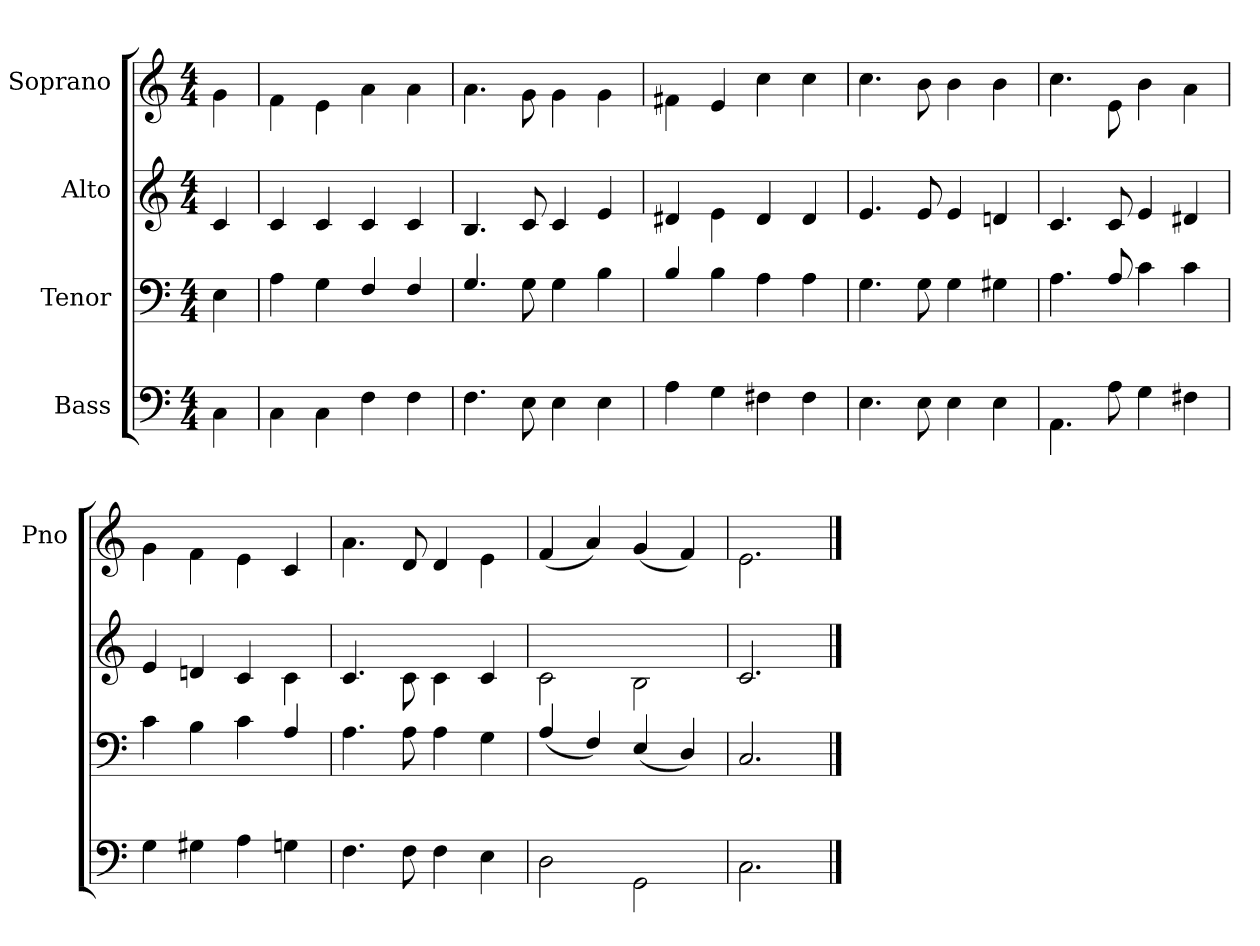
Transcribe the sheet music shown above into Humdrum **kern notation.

**kern	**kern	**kern	**kern
*part4	*part3	*part2	*part1
*staff4	*staff3	*staff2	*staff1
*I"Bass	*I"Tenor	*I"Alto	*I"Soprano
*	*	*	*I'Pno
*clefF4	*clefF4	*clefG2	*clefG2
*k[]	*k[]	*k[]	*k[]
*M4/4	*M4/4	*M4/4	*M4/4
=	=	=	=
4C\	4E\	4c/	4g\
=	=	=	=
4C\	4A\	4c/	4f\
4C\	4G\	4c/	4e\
4F\	4F/	4c/	4a\
4F\	4F/	4c/	4a\
=	=	=	=
4.F\	4.G/	4.B/	4.a\
8E\	8G\	8c/	8g\
4E\	4G\	4c/	4g\
4E\	4B\	4e/	4g\
=	=	=	=
4A\	4B/	4d#X/	4f#X\
4G\	4B\	4e\	4e/
4F#X\	4A\	4d#i/	4cc\
4F#\	4A\	4d#/	4cc\
=	=	=	=
4.E\	4.G\	4.e/	4.cc\
8E\	8G\	8e/	8b\
4E\	4G\	4e/	4b\
4E\	4G#X\	4dn/	4b\
=	=	=	=
4.AA\	4.A\	4.c/	4.cc\
8A\	8A/	8c/	8e\
4G\	4c\	4e/	4b\
4F#X\	4c\	4d#X/	4a\
=	=	=	=
4G\	4c\	4e/	4g\
4G#X\	4B\	4dn/	4f\
4A\	4c\	4c/	4e\
4Gn\	4A/	4c\	4c/
=	=	=	=
4.F\	4.A\	4.c/	4.a\
8F\	8A\	8c\	8d/
4F\	4A\	4c\	4d/
4E\	4G\	4c/	4e\
=	=	=	=
2D\	(>4A/	2c\	(>4f/
.	4F/)	.	4a/)
2GG\	(>4E/	2B\	(>4g/
.	4D/)	.	4f/)
=	=	=	=
2.C\	2.C/	2.c/	2.e\
==	==	==	==
*-	*-	*-	*-
